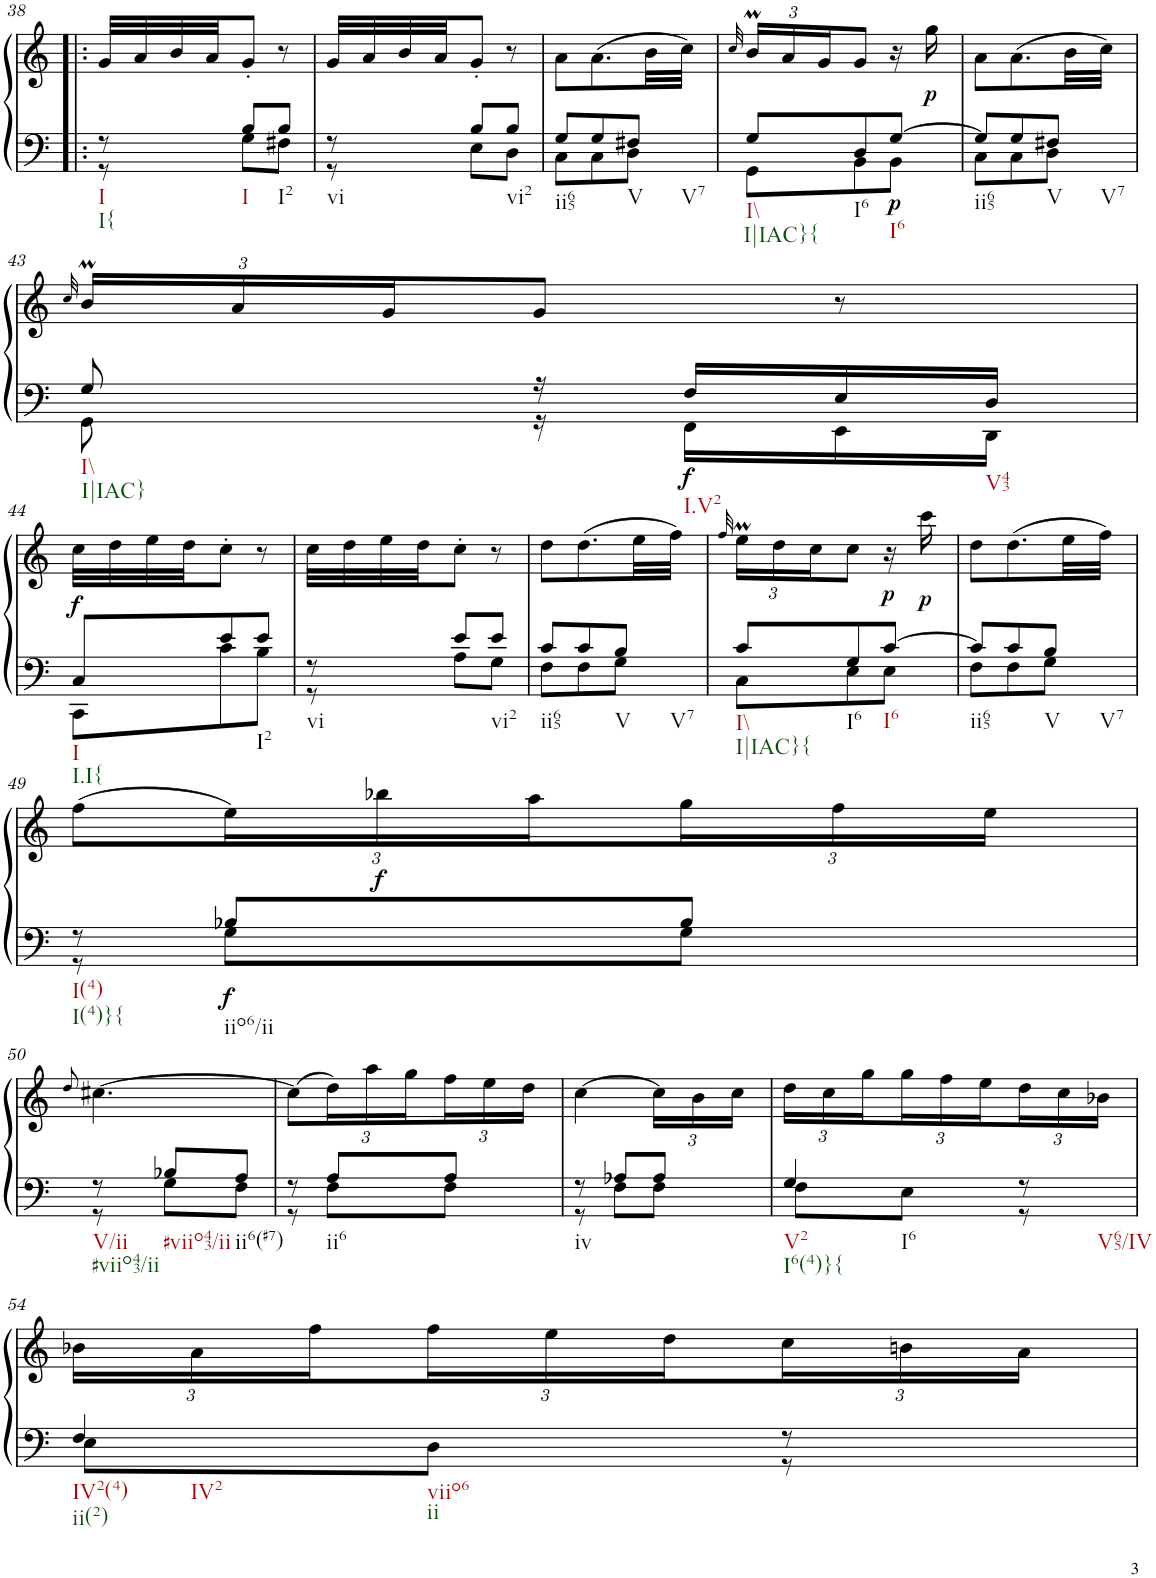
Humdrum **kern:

**kern	**kern	**dynam
*part1	*part1	*part1
*staff2	*staff1	*staff1/2
*I"unbenannt	*	*
!!LO:PB:g=z
*clefF4	*clefG2	*
*k[]	*k[]	*
*M3/8	*M3/8	*
=38!|:	=38!|:	=38!|:
*^	*	*
!LO:TX:b:t=I	!	!	!
!LO:TX:b:t=I{	!	!	!
8r	8r	32g/LLL	.
.	.	32a/	.
.	.	32b/	.
.	.	32a/JJ	.
!LO:TX:b:t=I	!	!	!
8B/L	8G\L	8g'/J	.
!LO:TX:b:t=I2	!	!	!
8B/J	8F#X\J	8r	.
=39	=39	=39	=39
!LO:TX:b:t=vi	!	!	!
8r	8r	32g/LLL	.
.	.	32a/	.
.	.	32b/	.
.	.	32a/JJ	.
8B/L	8E\L	8g'/J	.
!LO:TX:b:t=vi2	!	!	!
8B/J	8D\J	8r	.
=40	=40	=40	=40
!LO:TX:b:t=ii65	!	!	!
8G/L	8C\L	8a\L	.
8G/	8C\	(8.a\	.
!LO:TX:b:t=V	!	!	!
!LO:TX:b:t=V7	!	!	!
8F#X/J	8D\J	.	.
.	.	32b\LL	.
.	.	32cc\JJJ)	.
=41	=41	=41	=41
.	.	32qcc/	.
*	*	*Xbrackettup	*
!LO:TX:b:t=I\\	!	!	!
!LO:TX:b:t=I|IAC}{	!	!	!
8G/L	8GG\L	24bm/LL	.
.	.	24a/	.
.	.	24g/J	.
!LO:TX:b:t=I6	!	!	!
8D/	8BB\	8g/J	.
!LO:TX:b:t=I6	!	!	!
!	!	!	!LO:DY:b=2
[8G/J	8BB\J	16r	p
!	!	!	!LO:DY:b
.	.	16gg\	p
=42	=42	=42	=42
!LO:TX:b:t=ii65	!	!	!
8G/L]	8C\L	8a\L	.
8G/	8C\	(8.a\	.
!LO:TX:b:t=V	!	!	!
!LO:TX:b:t=V7	!	!	!
8F#X/J	8D\J	.	.
.	.	32b\LL	.
.	.	32cc\JJJ)	.
!!LO:LB:g=z
=43	=43	=43	=43
.	.	32qcc/	.
!LO:TX:b:t=I\\	!	!	!
!LO:TX:b:t=I|IAC}	!	!	!
8G/	8GG\	24bm/LL	.
.	.	24a/	.
.	.	24g/J	.
16r	16r	8g/J	.
!LO:TX:b:t=I.V2	!	!	!
!	!	!	!LO:DY:b=2
16F/LL	16FF\LL	.	f
16E/	16EE\	8r	.
!LO:TX:b:t=V43	!	!	!
16D/JJ	16DD\JJ	.	.
!!LO:LB:g=z
=44	=44	=44	=44
!LO:TX:b:t=I	!	!	!
!LO:TX:b:t=I.I{	!	!	!
!	!	!	!LO:DY:b
8C/L	8CC\L	32cc\LLL	f
.	.	32dd\	.
.	.	32ee\	.
.	.	32dd\JJ	.
8e/	8c\	8cc'\J	.
!LO:TX:b:t=I2	!	!	!
8e/J	8B\J	8r	.
=45	=45	=45	=45
!LO:TX:b:t=vi	!	!	!
8r	8r	32cc\LLL	.
.	.	32dd\	.
.	.	32ee\	.
.	.	32dd\JJ	.
8e/L	8A\L	8cc'\J	.
!LO:TX:b:t=vi2	!	!	!
8e/J	8G\J	8r	.
=46	=46	=46	=46
!LO:TX:b:t=ii65	!	!	!
8c/L	8F\L	8dd\L	.
8c/	8F\	(8.dd\	.
!LO:TX:b:t=V	!	!	!
!LO:TX:b:t=V7	!	!	!
8B/J	8G\J	.	.
.	.	32ee\LL	.
.	.	32ff\JJJ)	.
=47	=47	=47	=47
.	.	32qff/	.
!LO:TX:b:t=I\\	!	!	!
!LO:TX:b:t=I|IAC}{	!	!	!
8c/L	8C\L	24eem\LL	.
.	.	24dd\	.
.	.	24cc\J	.
!LO:TX:b:t=I6	!	!	!
8G/	8E\	8cc\J	.
!LO:TX:b:t=I6	!	!	!
!	!	!	!LO:DY:b
[8c/J	8E\J	16r	p
!	!	!	!LO:DY:b
.	.	16ccc\	p
=48	=48	=48	=48
!LO:TX:b:t=ii65	!	!	!
8c/L]	8F\L	8dd\L	.
8c/	8F\	(8.dd\	.
!LO:TX:b:t=V	!	!	!
!LO:TX:b:t=V7	!	!	!
8B/J	8G\J	.	.
.	.	32ee\LL	.
.	.	32ff\JJJ)	.
!!LO:LB:g=z
=49	=49	=49	=49
!LO:TX:b:t=I(4)	!	!	!
!LO:TX:b:t=I(4)}{	!	!	!
8r	8r	(8ff\L	.
!LO:TX:b:t=iio6/ii	!	!	!
!	!	!	!LO:DY:b=2
8B-X/L	8G\L	24ee\L)	f
!	!	!	!LO:DY:b
.	.	24bb-X\	f
.	.	24aa\	.
8B-/J	8G\J	24gg\	.
.	.	24ff\	.
.	.	24ee\JJ	.
!!LO:LB:g=z
=50	=50	=50	=50
.	.	8qdd/	.
!LO:TX:b:t=V/ii	!	!	!
!LO:TX:b:t=#viio43/ii	!	!	!
8r	8r	[4.cc#X\	.
!LO:TX:b:t=#viio43/ii	!	!	!
8B-X/L	8G\L	.	.
!LO:TX:b:t=ii6(#7)	!	!	!
8A/J	8F\J	.	.
=51	=51	=51	=51
8r	8r	(8cc#\L]	.
!LO:TX:b:t=ii6	!	!	!
8A/L	8F\L	24dd\L)	.
.	.	24aa\	.
.	.	24gg\	.
8A/J	8F\J	24ff\	.
.	.	24ee\	.
.	.	24dd\JJ	.
=52	=52	=52	=52
!LO:TX:b:t=iv	!	!	!
8r	8r	[4cc\	.
8A-X/L	8F\L	.	.
8A-/J	8F\J	24cc\LL]	.
.	.	24b\	.
.	.	24cc\JJ	.
=53	=53	=53	=53
!LO:TX:b:t=V2	!	!	!
!LO:TX:b:t=I6(4)}{	!	!	!
!LO:TX:b:t=I6	!	!	!
4G/	8F\L	24dd\LL	.
.	.	24cc\	.
.	.	24gg\	.
.	8E\J	24gg\	.
.	.	24ff\	.
.	.	24ee\	.
!LO:TX:b:t=V65/IV	!	!	!
8r	8r	24dd\	.
.	.	24cc\	.
.	.	24b-X\JJ	.
!!LO:LB:g=z
=54	=54	=54	=54
!LO:TX:b:t=IV2(4)	!	!	!
!LO:TX:b:t=ii(2)	!	!	!
!LO:TX:b:t=IV2	!	!	!
!LO:TX:b:t=viio6	!	!	!
!LO:TX:b:t=ii	!	!	!
4F/	8E\L	24b-X\LL	.
.	.	24a\	.
.	.	24ff\	.
.	8D\J	24ff\	.
.	.	24ee\	.
.	.	24dd\	.
8r	8r	24cc\	.
.	.	24bn\	.
.	.	24a\JJ	.
*v	*v	*	*
=	=	=
*-	*-	*-
